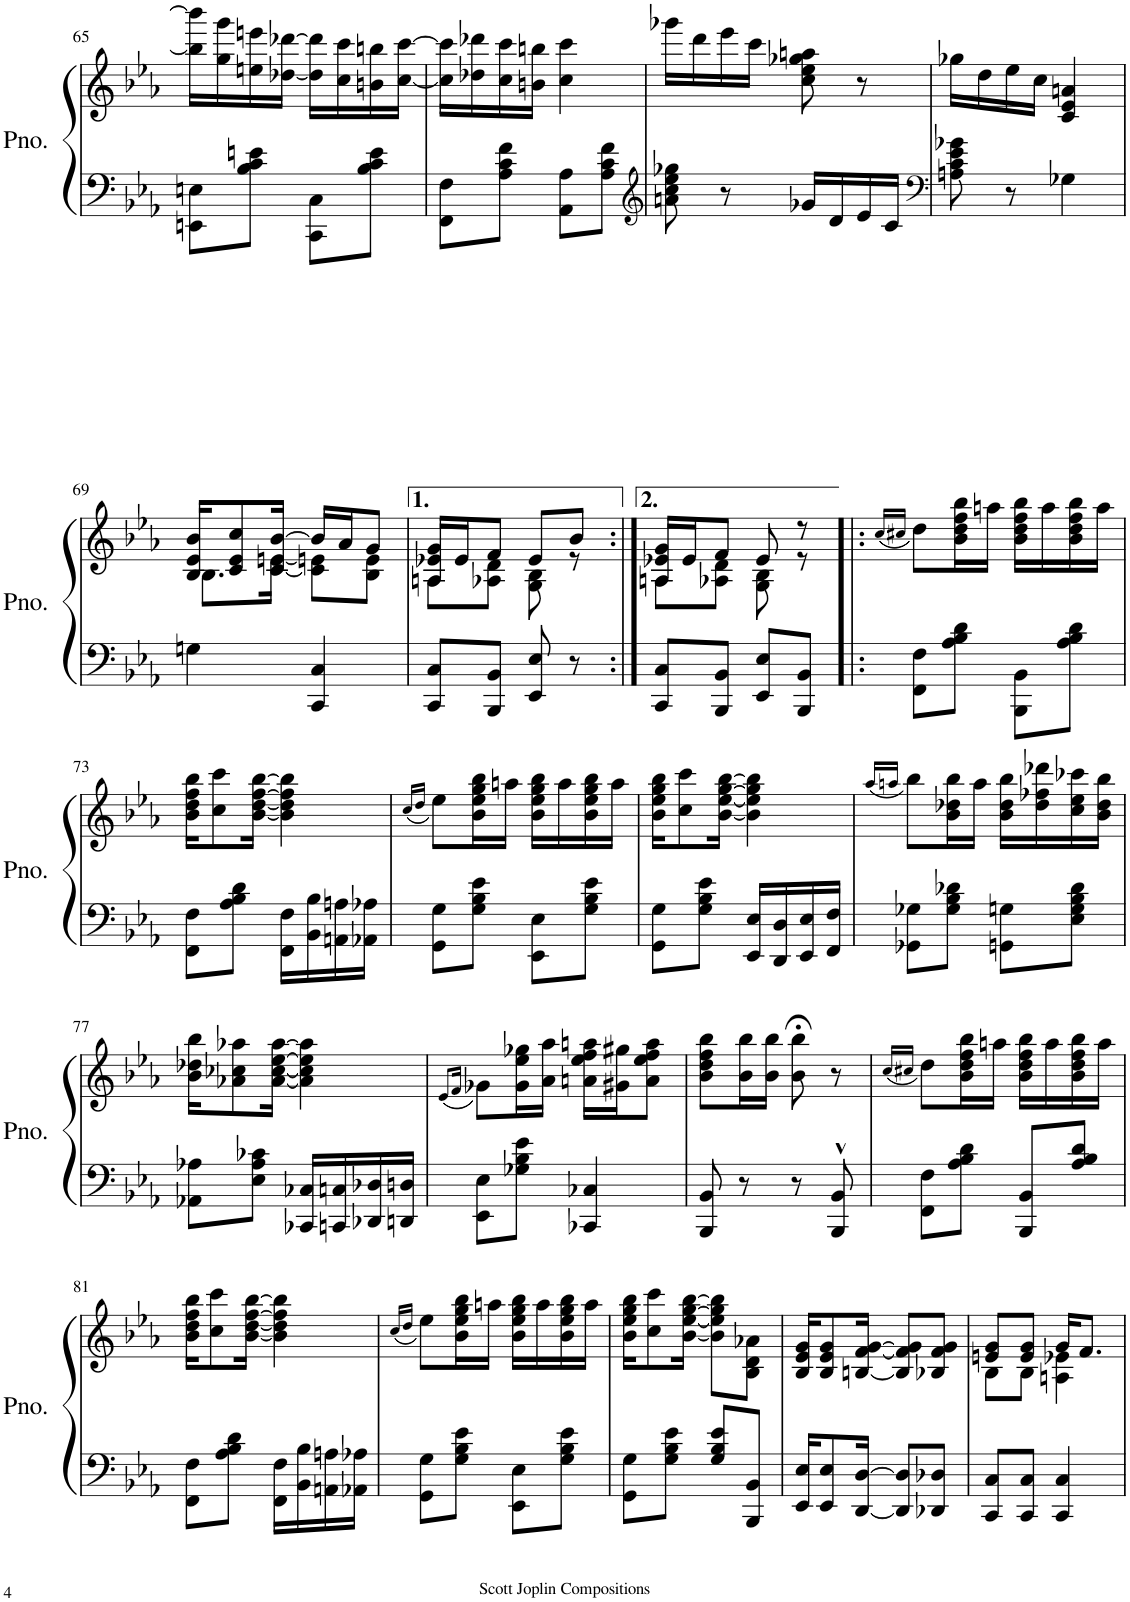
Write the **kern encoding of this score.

**kern	**kern
*part1	*part1
*staff2	*staff1
*I"Piano	*
*I'Pno.	*
!!LO:PB:g=z
*clefF4	*clefG2
*k[b-e-a-]	*k[b-e-a-]
*M2/4	*M2/4
=65	=65
8EEn\ 8En\L	16bb-\] 16bbb-\]LL
.	16gg\ 16ggg\
8B-\ 8c\ 8en\J	16een\ 16eeen\
.	[16dd-X\ [16ddd-X\JJ
8CC\ 8C\L	16dd-\] 16ddd-\]LL
.	16cc\ 16ccc\
8B-\ 8c\ 8e\J	16bn\ 16bbn\
.	[16cc\ [16ccc\JJ
=66	=66
8FF\ 8F\L	16cc\] 16ccc\]LL
.	16dd-X\ 16ddd-X\
8A-\ 8c\ 8f\J	16cc\ 16ccc\
.	16bn\ 16bbn\JJ
8AA-\ 8A-\L	4cc\ 4ccc\
8A-\ 8c\ 8f\J	.
=67	=67
*clefG2	*
8an\ 8cc\ 8ee-\ 8gg-X\	16ggg-X\LL
.	16ddd\
8r	16eee-\
.	16ccc\JJ
16g-X/LL	8cc\ 8ee-\ 8gg-X\ 8aan\
16d/	.
16e-/	8r
16c/JJ	.
=68	=68
*clefF4	*
8An\ 8c\ 8e-\ 8g-X\	16gg-X\LL
.	16dd\
8r	16ee-\
.	16cc\JJ
4G-X\	4c/ 4e-/ 4an/
!!LO:LB:g=z
=69	=69
*	*^
4Gn\	16B-/ 16e-/ 16b-/KL	8.B-\L
.	8c/ 8e-/ 8cc/	.
.	16c/ 16en/ [16b-/Jk	[16c\ [16e\Jk
4CC/ 4C/	16b-/LL]	8c\] 8en\]L
.	16a-/J	.
.	8g/J	8B-\ 8e\J
=70	=70	=70
8CC/ 8C/L	16An/ 16e-X/ 16g/LL	8A\L
.	16e-/J	.
8BBB-/ 8BB-/J	8f/J	8A-X\ 8d\J
8EE-/ 8E-/	8e-/L	8G\ 8B-\
8r	8b-/J	8r
=71:|!	=71:|!	=71:|!
8CC/ 8C/L	16An/ 16e-X/ 16g/LL	8A\L
.	16e-/J	.
8BBB-/ 8BB-/J	8f/J	8A-X\ 8d\J
8EE-/ 8E-/L	8e-/	8G\ 8B-\
8BBB-/ 8BB-/J	8r	8r
*	*v	*v
=72!|:	=72!|:
.	(16qcc/LL
.	16qcc#X/JJ
8FF\ 8F\L	8dd\L)
8A-\ 8B-\ 8d\J	16b-\ 16dd\ 16ff\ 16bb-\L
.	16aan\JJ
8BBB-\ 8BB-\L	16b-\ 16dd\ 16ff\ 16bb-\LL
.	16aa\
8A-\ 8B-\ 8d\J	16b-\ 16dd\ 16ff\ 16bb-\
.	16aa\JJ
!!LO:LB:g=z
=73	=73
8FF\ 8F\L	16b-\ 16dd\ 16ff\ 16bb-\KL
.	8cc\ 8ccc\
8A-\ 8B-\ 8d\J	.
.	[16b-\ [16dd\ [16ff\ [16bb-\Jk
16FF\ 16F\LL	4b-\] 4dd\] 4ff\] 4bb-\]
16BB-\ 16B-\	.
16AAn\ 16An\	.
16AA-X\ 16A-X\JJ	.
=74	=74
.	(16qcc/LL
.	16qdd/JJ
8GG\ 8G\L	8ee-\L)
8G\ 8B-\ 8e-\J	16b-\ 16ee-\ 16gg\ 16bb-\L
.	16aan\JJ
8EE-\ 8E-\L	16b-\ 16ee-\ 16gg\ 16bb-\LL
.	16aa\
8G\ 8B-\ 8e-\J	16b-\ 16ee-\ 16gg\ 16bb-\
.	16aa\JJ
=75	=75
8GG\ 8G\L	16b-\ 16ee-\ 16gg\ 16bb-\KL
.	8cc\ 8ccc\
8G\ 8B-\ 8e-\J	.
.	[16b-\ [16ee-\ [16gg\ [16bb-\Jk
16EE-/ 16E-/LL	4b-\] 4ee-\] 4gg\] 4bb-\]
16DD/ 16D/	.
16EE-/ 16E-/	.
16FF/ 16F/JJ	.
=76	=76
.	(16qaa-/LL
.	16qaan/JJ
8GG-X\ 8G-X\L	8bb-\L)
8G-\ 8B-\ 8d-X\J	16b-\ 16dd-X\ 16bb-\L
.	16aa\JJ
8GGn\ 8Gn\L	16b-\ 16dd-\ 16bb-\LL
.	16dd-\ 16ff-X\ 16ddd-X\
8E-\ 8G\ 8B-\ 8d-\J	16cc\ 16ee-\ 16ccc-X\
.	16b-\ 16dd-\ 16bb-\JJ
!!LO:LB:g=z
=77	=77
8AA-X\ 8A-X\L	16b-\ 16dd-X\ 16bb-\KL
.	8a-X\ 8cc-X\ 8aa-X\
8E-\ 8A-\ 8c-X\J	.
.	[16a-\ [16cc-\ [16ee-\ [16aa-\Jk
16CC-X/ 16C-X/LL	4a-\] 4cc-\] 4ee-\] 4aa-\]
16CCn/ 16Cn/	.
16DD-X/ 16D-X/	.
16DDn/ 16Dn/JJ	.
=78	=78
.	(8qe-/L
.	16qf/Jk
8EE-\ 8E-\L	8g-X\L)
8G-X\ 8B-\ 8e-\J	16g-\ 16ee-\ 16gg-X\L
.	16a-\ 16aa-\JJ
4CC-X/ 4C-X/	16an\ 16ee-\ 16ff\ 16aan\LL
.	16g#X\ 16gg#X\J
.	8a\ 8ee-\ 8ff\ 8aa\J
=79	=79
8BBB-/ 8BB-/	8b-\ 8dd\ 8ff\ 8bb-\L
8r	16b-\ 16bb-\L
.	16b-\ 16bb-\JJ
8r	8b-\;< 8bb-\;<
8BBB-/^^ 8BB-/^^	8r
=80	=80
.	(16qcc/LL
.	16qcc#X/JJ
8FF\ 8F\L	8dd\L)
8A-\ 8B-\ 8d\J	16b-\ 16dd\ 16ff\ 16bb-\L
.	16aan\JJ
8BBB-/ 8BB-/L	16b-\ 16dd\ 16ff\ 16bb-\LL
.	16aa\
8A-/ 8B-/ 8d/J	16b-\ 16dd\ 16ff\ 16bb-\
.	16aa\JJ
!!LO:LB:g=z
=81	=81
8FF\ 8F\L	16b-\ 16dd\ 16ff\ 16bb-\KL
.	8cc\ 8ccc\
8A-\ 8B-\ 8d\J	.
.	[16b-\ [16dd\ [16ff\ [16bb-\Jk
16FF\ 16F\LL	4b-\] 4dd\] 4ff\] 4bb-\]
16BB-\ 16B-\	.
16AAn\ 16An\	.
16AA-X\ 16A-X\JJ	.
=82	=82
.	(16qcc/LL
.	16qdd/JJ
8GG\ 8G\L	8ee-\L)
8G\ 8B-\ 8e-\J	16b-\ 16ee-\ 16gg\ 16bb-\L
.	16aan\JJ
8EE-\ 8E-\L	16b-\ 16ee-\ 16gg\ 16bb-\LL
.	16aa\
8G\ 8B-\ 8e-\J	16b-\ 16ee-\ 16gg\ 16bb-\
.	16aa\JJ
=83	=83
8GG\ 8G\L	16b-\ 16ee-\ 16gg\ 16bb-\KL
.	8cc\ 8ccc\
8G\ 8B-\ 8e-\J	.
.	[16b-\ [16ee-\ [16gg\ [16bb-\Jk
8G/ 8B-/ 8e-/L	8b-\] 8ee-\] 8gg\] 8bb-\]L
8BBB-/ 8BB-/J	8B-\ 8d\ 8a-X\J
=84	=84
16EE-/ 16E-/KL	16B-/ 16e-/ 16g/KL
8EE-/ 8E-/	8B-/ 8e-/ 8g/
[16DD/ [16D/Jk	[16Bn/ [16f/ [16g/Jk
8DD/] 8D/]L	8B/] 8f/] 8g/]L
8DD-X/ 8D-X/J	8B-X/ 8f/ 8g/J
=85	=85
*	*^
8CC/ 8C/L	8en/ 8g/L	8B-\L
8CC/ 8C/J	8e/ 8g/J	8B-\J
4CC/ 4C/	16g/KL	4An\ 4e-X\
.	8.f/J	.
*	*v	*v
=	=
*-	*-
